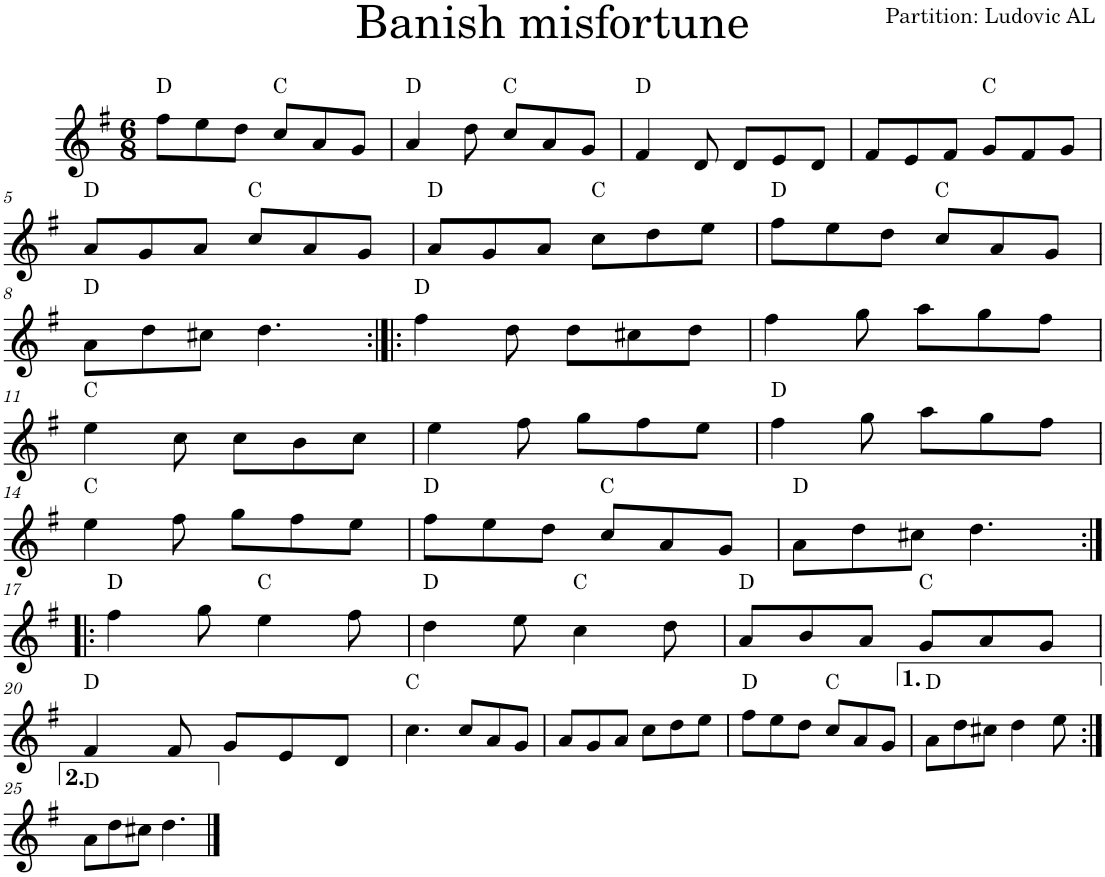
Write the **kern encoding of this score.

**kern	**harte
*part1	*part1
*staff1	*
*I"Violon	*
*I'Vln.	*
*clefG2	*
*k[f#]	*
*M6/8	*
=1	=1
8ff#\L	D:maj
8ee\	.
8dd\J	.
8cc/L	C:maj
8a/	.
8g/J	.
=2	=2
4a/	D:maj
8dd\	.
8cc/L	C:maj
8a/	.
8g/J	.
=3	=3
4f#/	D:maj
8d/	.
8d/L	.
8e/	.
8d/J	.
=4	=4
8f#/L	.
8e/	.
8f#/J	.
8g/L	C:maj
8f#/	.
8g/J	.
!!LO:LB:g=z
=5	=5
8a/L	D:maj
8g/	.
8a/J	.
8cc/L	C:maj
8a/	.
8g/J	.
=6	=6
8a/L	D:maj
8g/	.
8a/J	.
8cc\L	C:maj
8dd\	.
8ee\J	.
=7	=7
8ff#\L	D:maj
8ee\	.
8dd\J	.
8cc/L	C:maj
8a/	.
8g/J	.
!!LO:LB:g=z
=8	=8
8a\L	D:maj
8dd\	.
8cc#X\J	.
4.dd\	.
=9:|!|:	=9:|!|:
4ff#\	D:maj
8dd\	.
8dd\L	.
8cc#X\	.
8dd\J	.
=10	=10
4ff#\	.
8gg\	.
8aa\L	.
8gg\	.
8ff#\J	.
!!LO:LB:g=z
=11	=11
4ee\	C:maj
8cc\	.
8cc\L	.
8b\	.
8cc\J	.
=12	=12
4ee\	.
8ff#\	.
8gg\L	.
8ff#\	.
8ee\J	.
=13	=13
4ff#\	D:maj
8gg\	.
8aa\L	.
8gg\	.
8ff#\J	.
!!LO:LB:g=z
=14	=14
4ee\	C:maj
8ff#\	.
8gg\L	.
8ff#\	.
8ee\J	.
=15	=15
8ff#\L	D:maj
8ee\	.
8dd\J	.
8cc/L	C:maj
8a/	.
8g/J	.
=16	=16
8a\L	D:maj
8dd\	.
8cc#X\J	.
4.dd\	.
!!LO:LB:g=z
=17:|!|:	=17:|!|:
4ff#\	D:maj
8gg\	.
4ee\	C:maj
8ff#\	.
=18	=18
4dd\	D:maj
8ee\	.
4cc\	C:maj
8dd\	.
=19	=19
8a/L	D:maj
8b/	.
8a/J	.
8g/L	C:maj
8a/	.
8g/J	.
!!LO:LB:g=z
=20	=20
4f#/	D:maj
8f#/	.
8g/L	.
8e/	.
8d/J	.
=21	=21
4.cc\	C:maj
8cc/L	.
8a/	.
8g/J	.
=22	=22
8a/L	.
8g/	.
8a/J	.
8cc\L	.
8dd\	.
8ee\J	.
=23	=23
8ff#\L	D:maj
8ee\	.
8dd\J	.
8cc/L	C:maj
8a/	.
8g/J	.
=24	=24
8a\L	D:maj
8dd\	.
8cc#X\J	.
4dd\	.
8ee\	.
!!LO:LB:g=z
=25:|!	=25:|!
8a\L	D:maj
8dd\	.
8cc#X\J	.
4.dd\	.
==	==
*-	*-
